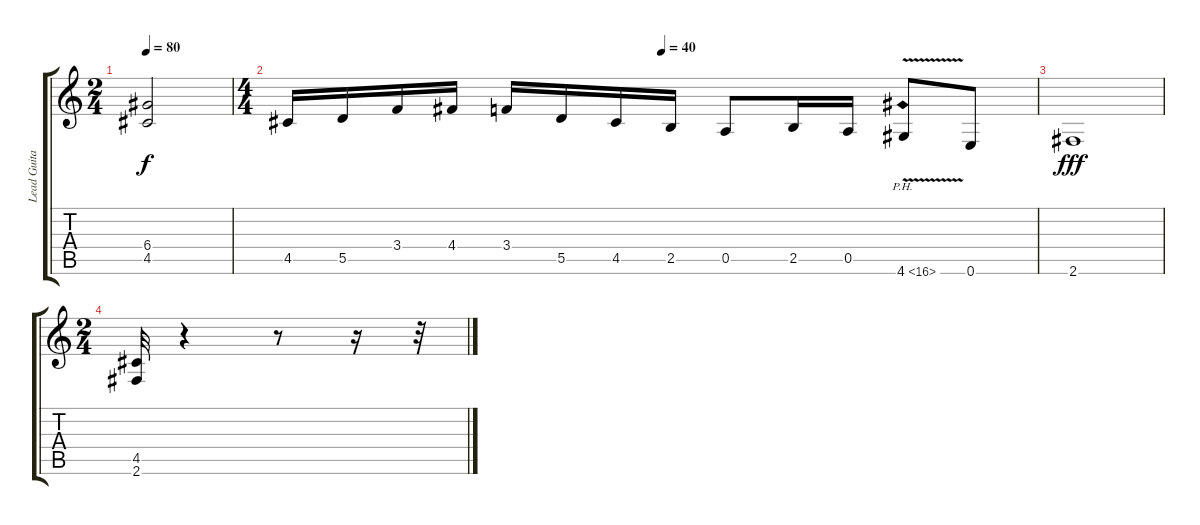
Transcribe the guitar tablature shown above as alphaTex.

\track ("Lead Guitar" "Lead Guita") {instrument distortionguitar}
\staff {score tabs}
\tuning (E4 B3 G3 D3 A2 E2) {hide}
\ts (2 4)
\tempo 80
\clef g2
\ks c
(6.4 4.5).2{dy f} |
\ts (4 4)
\tempo (40 0.5)
4.5.16 5.5.16 3.4.16 4.4.16 3.4.16 5.5.16 4.5.16 2.5.16 0.5.8 2.5.16 0.5.16 4.6{ph 12 v}.8 0.6.8 |
2.6.1{dy fff} |
\ts (2 4)
(4.5 2.6).32 r.4 r.8 r.16 r.32
